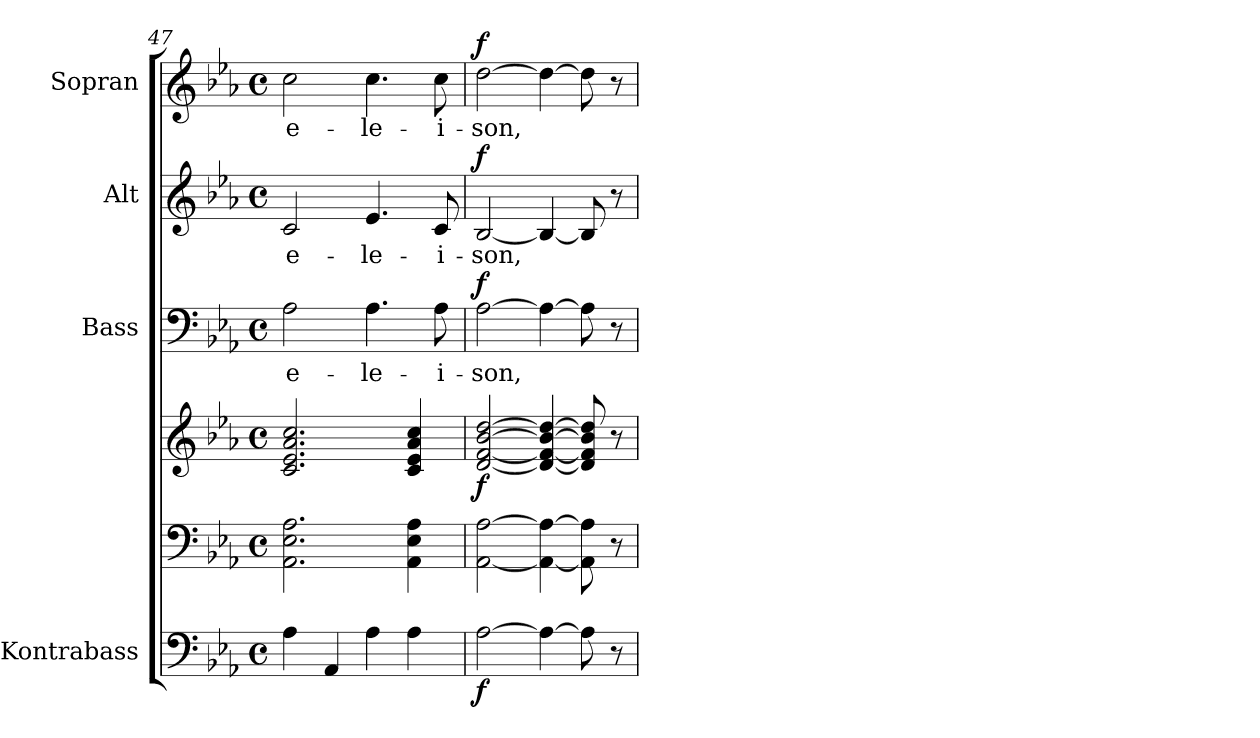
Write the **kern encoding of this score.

**kern	**dynam	**kern	**kern	**dynam	**kern	**text	**dynam	**kern	**text	**dynam	**kern	**text	**dynam
*part5	*part5	*part4	*part4	*part4	*part3	*part3	*part3	*part2	*part2	*part2	*part1	*part1	*part1
*staff6	*staff6	*staff5	*staff4	*staff4/5	*staff3	*staff3	*staff3	*staff2	*staff2	*staff2	*staff1	*staff1	*staff1
*I"Kontrabass	*	*	*	*	*I"Bass	*	*	*I"Alt	*	*	*I"Sopran	*	*
*I'Kb.	*	*	*	*	*I'B.	*	*	*I'A.	*	*	*I'S.	*	*
*clefF4	*	*clefF4	*clefG2	*	*clefF4	*	*	*clefG2	*	*	*clefG2	*	*
*ITrd7c12	*	*	*	*	*	*	*	*	*	*	*	*	*
*k[b-e-a-]	*	*k[b-e-a-]	*k[b-e-a-]	*	*k[b-e-a-]	*	*	*k[b-e-a-]	*	*	*k[b-e-a-]	*	*
*E-:	*	*E-:	*E-:	*	*E-:	*	*	*E-:	*	*	*E-:	*	*
*M4/4	*	*M4/4	*M4/4	*	*M4/4	*	*	*M4/4	*	*	*M4/4	*	*
*met(c)	*	*met(c)	*met(c)	*	*met(c)	*	*	*met(c)	*	*	*met(c)	*	*
=47	=47	=47	=47	=47	=47	=47	=47	=47	=47	=47	=47	=47	=47
!	!	!	!	!	!	!LO:LY:b	!	!	!LO:LY:b	!	!	!LO:LY:b	!
4AA-\	.	2.AA-\ 2.E-\ 2.A-\	2.c/ 2.e-/ 2.a-/ 2.cc/	.	2A-\	e-	.	2c/	e-	.	2cc\	e-	.
4AAA-/	.	.	.	.	.	.	.	.	.	.	.	.	.
!	!	!	!	!	!	!LO:LY:b	!	!	!LO:LY:b	!	!	!LO:LY:b	!
4AA-\	.	.	.	.	4.A-\	-le-	.	4.e-/	-le-	.	4.cc\	-le-	.
4AA-\	.	4AA-\ 4E-\ 4A-\	4c/ 4e-/ 4a-/ 4cc/	.	.	.	.	.	.	.	.	.	.
!	!	!	!	!	!	!LO:LY:b	!	!	!LO:LY:b	!	!	!LO:LY:b	!
.	.	.	.	.	8A-\	-i-	.	8c/	-i-	.	8cc\	-i-	.
=48	=48	=48	=48	=48	=48	=48	=48	=48	=48	=48	=48	=48	=48
!	!LO:DY:b	!	!	!LO:DY:b	!	!LO:LY:b	!LO:DY:a	!	!LO:LY:b	!LO:DY:a	!	!LO:LY:b	!LO:DY:a
[2AA-\	f	[2AA-\ [2A-\	[2d/ [2f/ [2b-/ [2dd/	f	[2A-\	-son,	f	[2B-/	-son,	f	[2dd\	-son,	f
4AA-\_	.	4AA-\_ 4A-\_	4d/_ 4f/_ 4b-/_ 4dd/_	.	4A-\_	.	.	4B-/_	.	.	4dd\_	.	.
8AA-\]	.	8AA-\] 8A-\]	8d/] 8f/] 8b-/] 8dd/]	.	8A-\]	.	.	8B-/]	.	.	8dd\]	.	.
8r	.	8r	8r	.	8r	.	.	8r	.	.	8r	.	.
=	=	=	=	=	=	=	=	=	=	=	=	=	=
*-	*-	*-	*-	*-	*-	*-	*-	*-	*-	*-	*-	*-	*-
